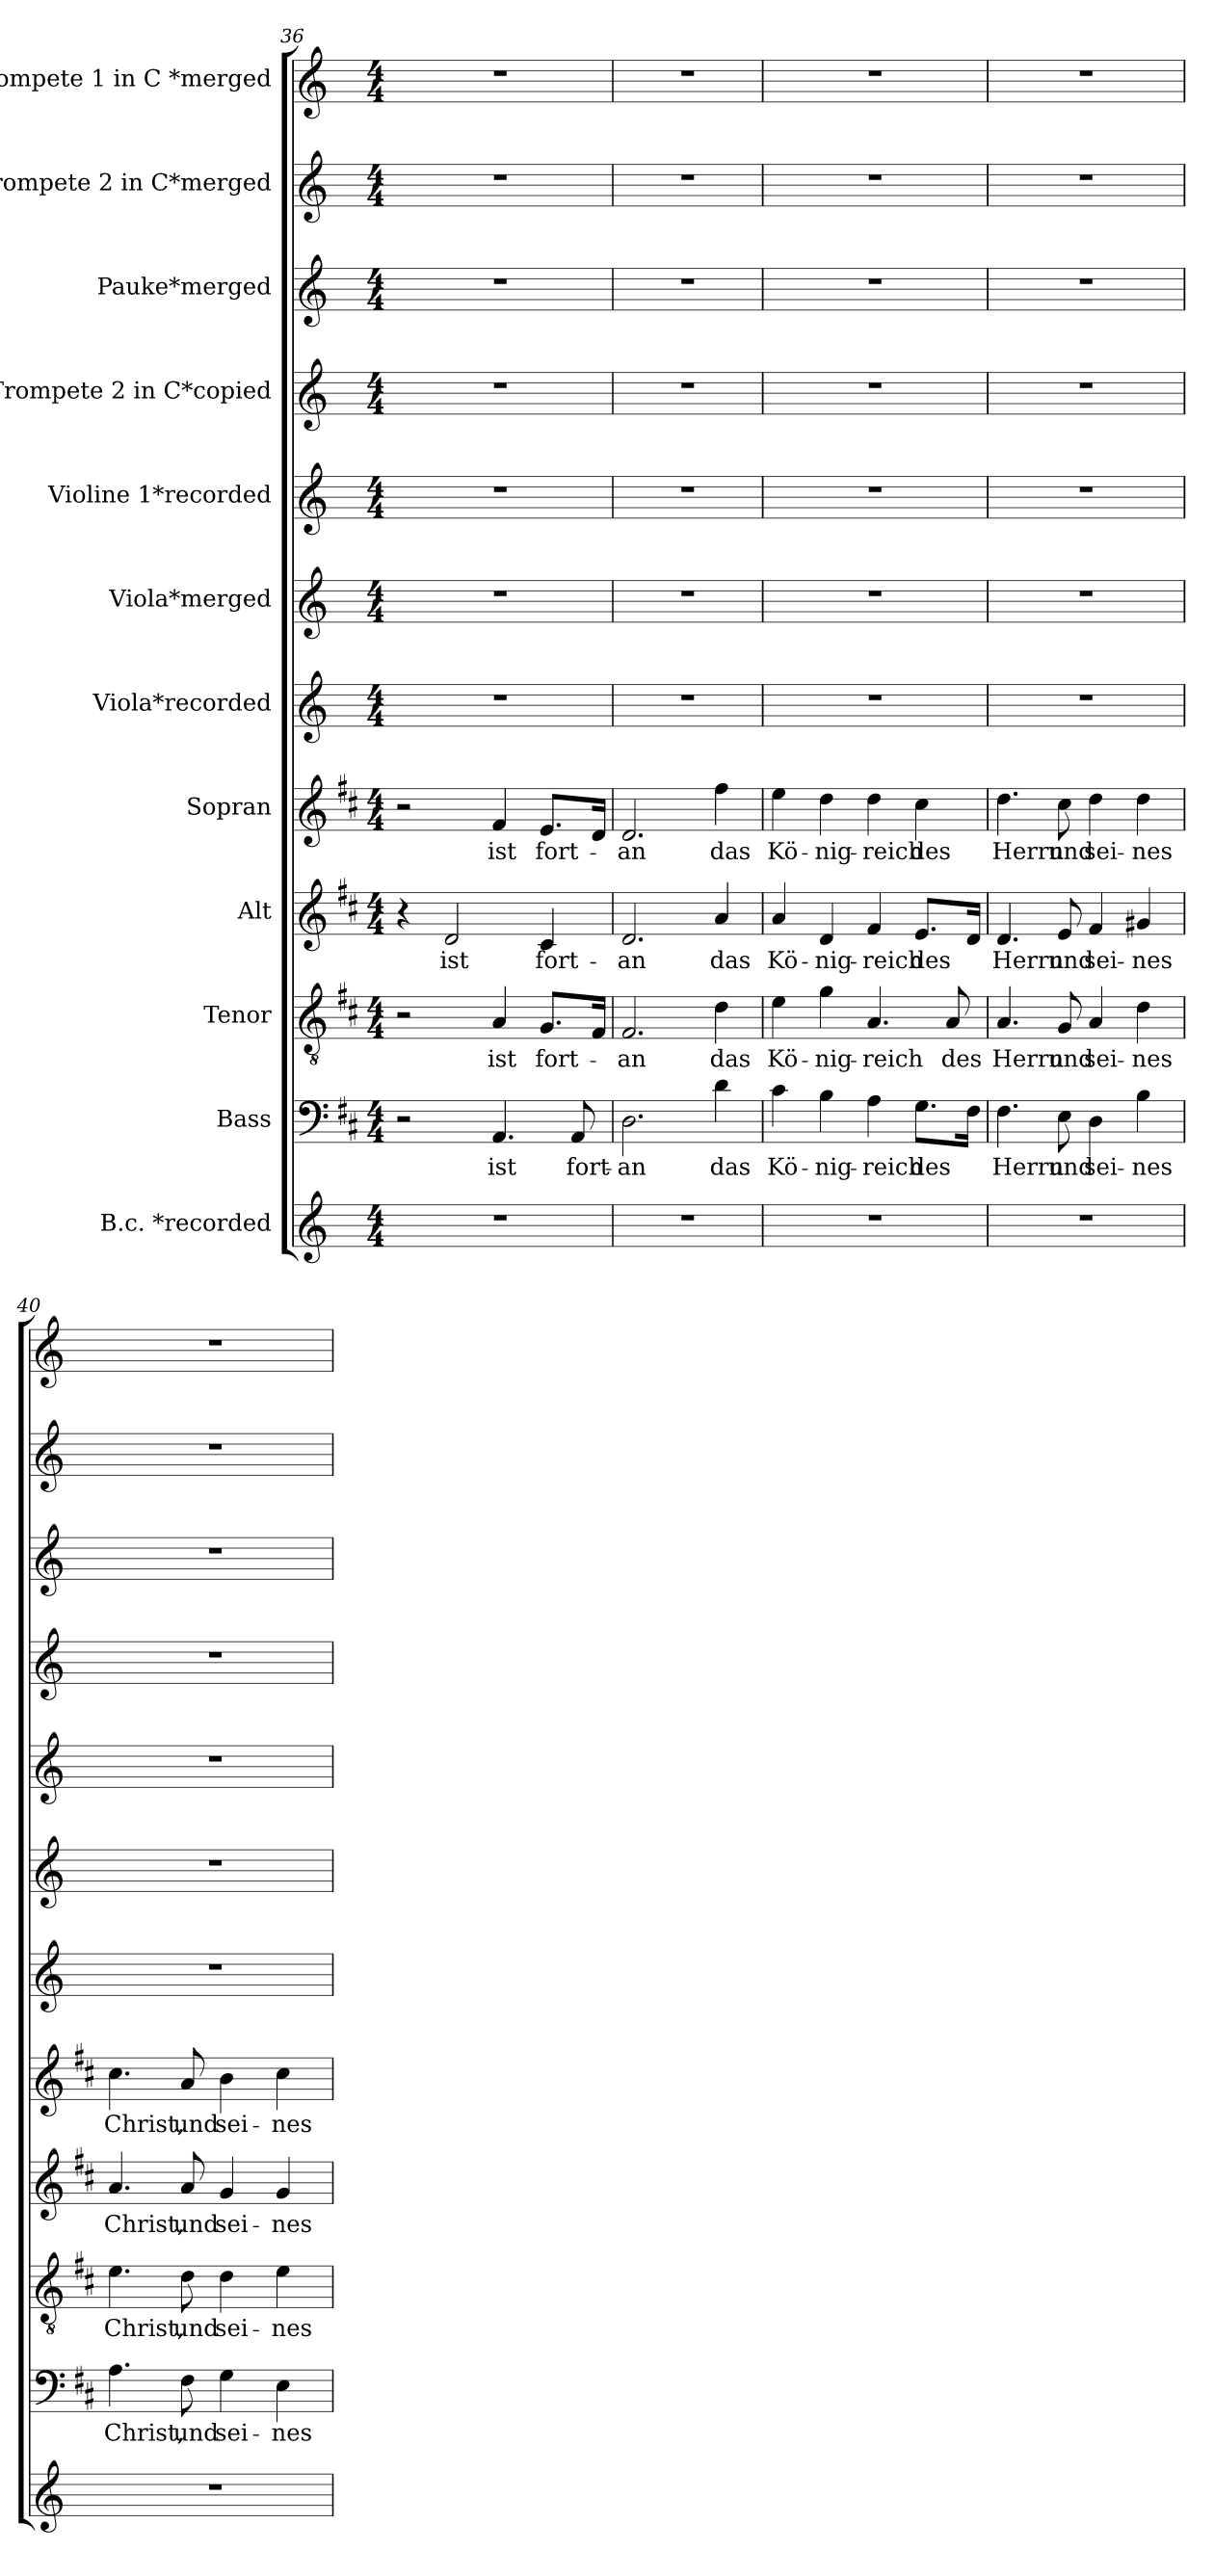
**kern	**kern	**text	**kern	**text	**kern	**text	**kern	**text	**kern	**kern	**kern	**kern	**kern	**kern	**kern
*part12	*part11	*part11	*part10	*part10	*part9	*part9	*part8	*part8	*part7	*part6	*part5	*part4	*part3	*part2	*part1
*staff12	*staff11	*staff11	*staff10	*staff10	*staff9	*staff9	*staff8	*staff8	*staff7	*staff6	*staff5	*staff4	*staff3	*staff2	*staff1
*I"B.c. *recorded	*I"Bass	*	*I"Tenor	*	*I"Alt	*	*I"Sopran	*	*I"Viola*recorded	*I"Viola*merged	*I"Violine 1*recorded	*I"Trompete 2 in C*copied	*I"Pauke*merged	*I"Trompete 2 in C*merged	*I"Trompete 1 in C *merged
*clefG2	*clefF4	*	*clefGv2	*	*clefG2	*	*clefG2	*	*clefG2	*clefG2	*clefG2	*clefG2	*clefG2	*clefG2	*clefG2
*k[]	*k[f#c#]	*	*k[f#c#]	*	*k[f#c#]	*	*k[f#c#]	*	*k[]	*k[]	*k[]	*k[]	*k[]	*k[]	*k[]
*C:	*D:	*	*D:	*	*D:	*	*D:	*	*C:	*C:	*C:	*C:	*C:	*C:	*C:
*M4/4	*M4/4	*	*M4/4	*	*M4/4	*	*M4/4	*	*M4/4	*M4/4	*M4/4	*M4/4	*M4/4	*M4/4	*M4/4
=36	=36	=36	=36	=36	=36	=36	=36	=36	=36	=36	=36	=36	=36	=36	=36
1r	2r	.	2r	.	4r	.	2r	.	1r	1r	1r	1r	1r	1r	1r
!	!	!	!	!	!	!LO:LY:b	!	!	!	!	!	!	!	!	!
.	.	.	.	.	2d/	ist	.	.	.	.	.	.	.	.	.
!	!	!LO:LY:b	!	!LO:LY:b	!	!	!	!LO:LY:b	!	!	!	!	!	!	!
.	4.AA/	ist	4A/	ist	.	.	4f#/	ist	.	.	.	.	.	.	.
!	!	!	!	!LO:LY:b	!	!LO:LY:b	!	!LO:LY:b	!	!	!	!	!	!	!
.	.	.	8.G/L	fort-	4c#/	fort-	8.e/L	fort-	.	.	.	.	.	.	.
!	!	!LO:LY:b	!	!	!	!	!	!	!	!	!	!	!	!	!
.	8AA/	fort-	.	.	.	.	.	.	.	.	.	.	.	.	.
.	.	.	16F#/Jk	.	.	.	16d/Jk	.	.	.	.	.	.	.	.
!!LO:LB:g=z
=37	=37	=37	=37	=37	=37	=37	=37	=37	=37	=37	=37	=37	=37	=37	=37
!	!	!LO:LY:b	!	!LO:LY:b	!	!LO:LY:b	!	!LO:LY:b	!	!	!	!	!	!	!
1r	2.D\	-an	2.F#/	-an	2.d/	-an	2.d/	-an	1r	1r	1r	1r	1r	1r	1r
!	!	!LO:LY:b	!	!LO:LY:b	!	!LO:LY:b	!	!LO:LY:b	!	!	!	!	!	!	!
.	4d\	das	4d\	das	4a/	das	4ff#\	das	.	.	.	.	.	.	.
=38	=38	=38	=38	=38	=38	=38	=38	=38	=38	=38	=38	=38	=38	=38	=38
!	!	!LO:LY:b	!	!LO:LY:b	!	!LO:LY:b	!	!LO:LY:b	!	!	!	!	!	!	!
1r	4c#\	Kö-	4e\	Kö-	4a/	Kö-	4ee\	Kö-	1r	1r	1r	1r	1r	1r	1r
!	!	!LO:LY:b	!	!LO:LY:b	!	!LO:LY:b	!	!LO:LY:b	!	!	!	!	!	!	!
.	4B\	-nig-	4g\	-nig-	4d/	-nig-	4dd\	-nig-	.	.	.	.	.	.	.
!	!	!LO:LY:b	!	!LO:LY:b	!	!LO:LY:b	!	!LO:LY:b	!	!	!	!	!	!	!
.	4A\	-reich	4.A/	-reich	4f#/	-reich	4dd\	-reich	.	.	.	.	.	.	.
!	!	!LO:LY:b	!	!	!	!LO:LY:b	!	!LO:LY:b	!	!	!	!	!	!	!
.	8.G\L	des	.	.	8.e/L	des	4cc#\	des	.	.	.	.	.	.	.
!	!	!	!	!LO:LY:b	!	!	!	!	!	!	!	!	!	!	!
.	.	.	8A/	des	.	.	.	.	.	.	.	.	.	.	.
.	16F#\Jk	.	.	.	16d/Jk	.	.	.	.	.	.	.	.	.	.
=39	=39	=39	=39	=39	=39	=39	=39	=39	=39	=39	=39	=39	=39	=39	=39
!	!	!LO:LY:b	!	!LO:LY:b	!	!LO:LY:b	!	!LO:LY:b	!	!	!	!	!	!	!
1r	4.F#\	Herrn	4.A/	Herrn	4.d/	Herrn	4.dd\	Herrn	1r	1r	1r	1r	1r	1r	1r
!	!	!LO:LY:b	!	!LO:LY:b	!	!LO:LY:b	!	!LO:LY:b	!	!	!	!	!	!	!
.	8E\	und	8G/	und	8e/	und	8cc#\	und	.	.	.	.	.	.	.
!	!	!LO:LY:b	!	!LO:LY:b	!	!LO:LY:b	!	!LO:LY:b	!	!	!	!	!	!	!
.	4D\	sei-	4A/	sei-	4f#/	sei-	4dd\	sei-	.	.	.	.	.	.	.
!	!	!LO:LY:b	!	!LO:LY:b	!	!LO:LY:b	!	!LO:LY:b	!	!	!	!	!	!	!
.	4B\	-nes	4d\	-nes	4g#X/	-nes	4dd\	-nes	.	.	.	.	.	.	.
!!LO:PB:g=z
=40	=40	=40	=40	=40	=40	=40	=40	=40	=40	=40	=40	=40	=40	=40	=40
!	!	!LO:LY:b	!	!LO:LY:b	!	!LO:LY:b	!	!LO:LY:b	!	!	!	!	!	!	!
1r	4.A\	Christ,	4.e\	Christ,	4.a/	Christ,	4.cc#\	Christ,	1r	1r	1r	1r	1r	1r	1r
!	!	!LO:LY:b	!	!LO:LY:b	!	!LO:LY:b	!	!LO:LY:b	!	!	!	!	!	!	!
.	8F#\	und	8d\	und	8a/	und	8a/	und	.	.	.	.	.	.	.
!	!	!LO:LY:b	!	!LO:LY:b	!	!LO:LY:b	!	!LO:LY:b	!	!	!	!	!	!	!
.	4G\	sei-	4d\	sei-	4g/	sei-	4b\	sei-	.	.	.	.	.	.	.
!	!	!LO:LY:b	!	!LO:LY:b	!	!LO:LY:b	!	!LO:LY:b	!	!	!	!	!	!	!
.	4E\	-nes	4e\	-nes	4g/	-nes	4cc#\	-nes	.	.	.	.	.	.	.
=	=	=	=	=	=	=	=	=	=	=	=	=	=	=	=
*-	*-	*-	*-	*-	*-	*-	*-	*-	*-	*-	*-	*-	*-	*-	*-
